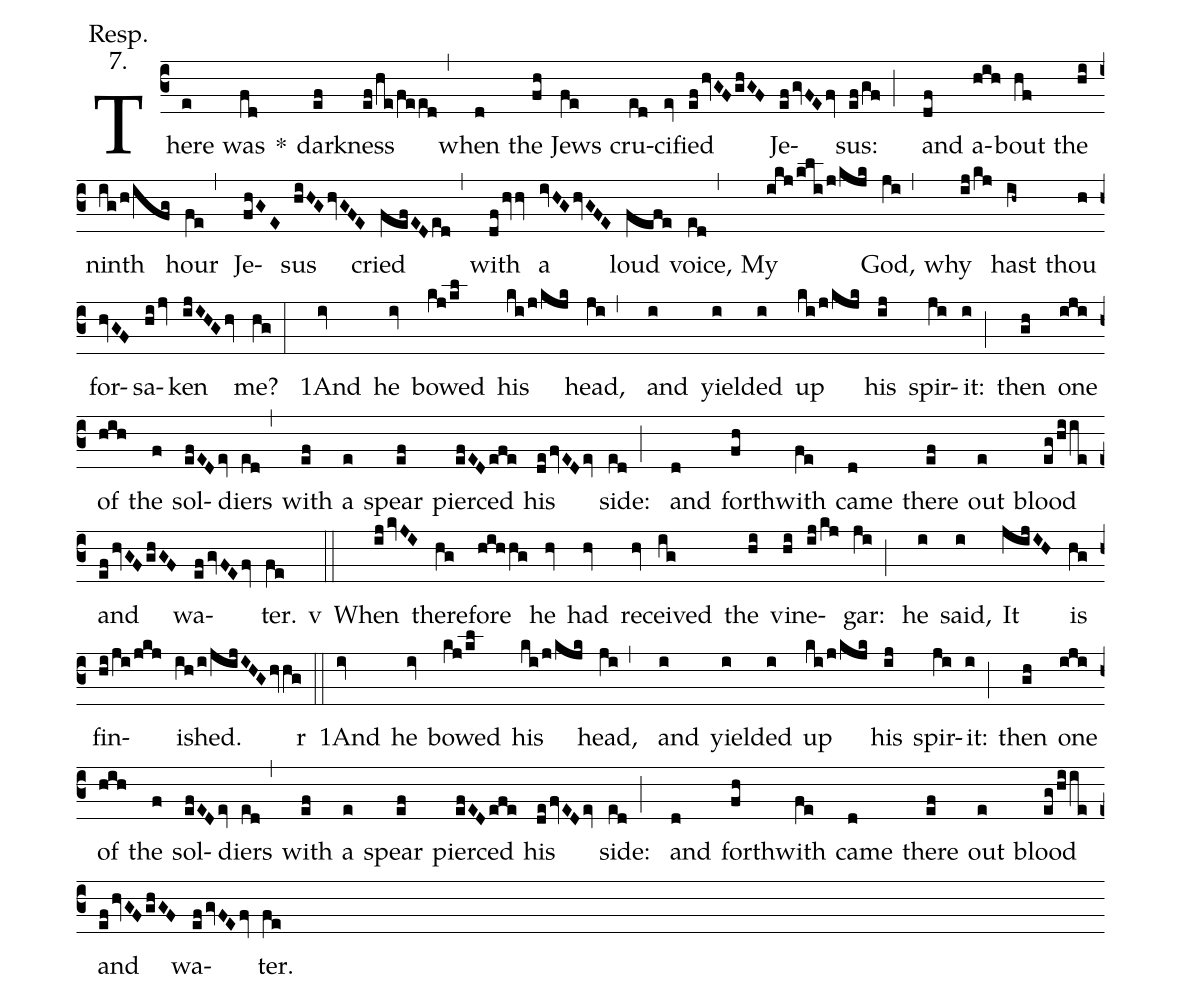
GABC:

annotation: Resp.;
annotation: 7.;
%%
(c3) There(e) was(fd) <sp>*</sp>() dark(ef)ness(ef/he/feed,) when(d) the(fh) Jews(fe) cru(ed)ci(ev)fied(efhvGFghGF) Je(efgvFEfv)sus:(ef/gf;) and(df) a(hih)bout(hf) the(hi) ninth(ig/h/ifg) hour(fe,) Je(fhGE)sus(hiHGhvGFE) cried(fefEDed,) with(dfhvv) a(ivHGhvGFE) loud(fefe) voice,(ed,) My(ikj/kli/j/kjk) God,(ji,) why(ij/kj) hast(ih~) thou(h) for(hvGF)sa(hijv)ken(ijIHGhv) me?(hg:) <sp>1</sp>And(iv) he(iv) bowed(kj/kl) his(ki/j/kjk) head,(ji,) and(i) yield(i)ed(i) up(ki/j/kjk) his(ij) spir(ji)it:(i;) then(gh) one(iji) of(hih) the(f) sol(efEDev)diers(ed,) with(ef) a(e) spear(ef) pierced(efEDefe) his(defvEDev) side:(ed;) and(d) forth(fh)with(fe) came(d) there(ef) out(e) blood(eg/hiie) and(efhvGFghGF) wa(efgvFEfv)ter.(fe)

<sp>v</sp>(::) When(ijkvJI) there(hg)fore(hihhg) he(hv) had(hv) re(hv)ceived(ig) the(hi) vi(hi)ne(ij/kj)gar:(ji;) he(i) said,(i) It(jijIH) is(hg) fin(hi/ji/jkj)ished.(ih/i/jijIHGhvhg)

<sp>r</sp>(::) <sp>1</sp>And(iv) he(iv) bowed(kj/kl) his(ki/j/kjk) head,(ji,) and(i) yield(i)ed(i) up(ki/j/kjk) his(ij) spir(ji)it:(i;) then(gh) one(iji) of(hih) the(f) sol(efEDev)diers(ed,) with(ef) a(e) spear(ef) pierced(efEDefe) his(defvEDev) side:(ed;) and(d) forth(fh)with(fe) came(d) there(ef) out(e) blood(eg/hiie) and(efhvGFghGF) wa(efgvFEfv)ter.(fe)
